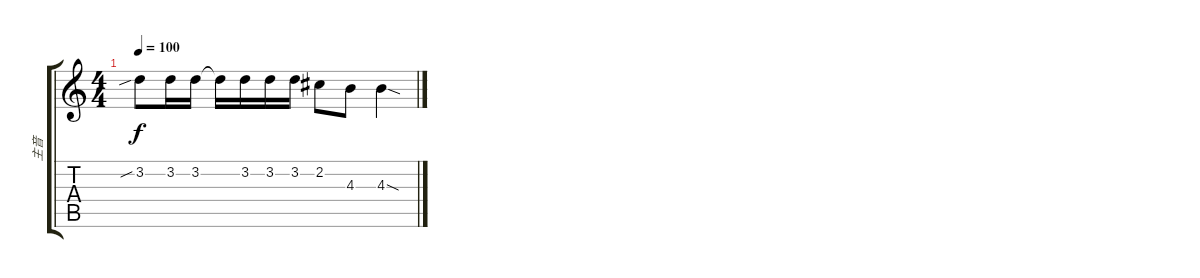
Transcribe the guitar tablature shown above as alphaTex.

\track ("主音" "主音") {instrument distortionguitar}
\staff {score tabs}
\tuning (E4 B3 G3 D3 A2 E2) {hide}
\ts (4 4)
\tempo 100
\clef g2
\ks c
3.2{sib}.8{dy f} 3.2.16 3.2.16 3.2{t}.16 3.2.16 3.2.16 3.2.16 2.2.8 4.3.8 4.3{sod}.4
